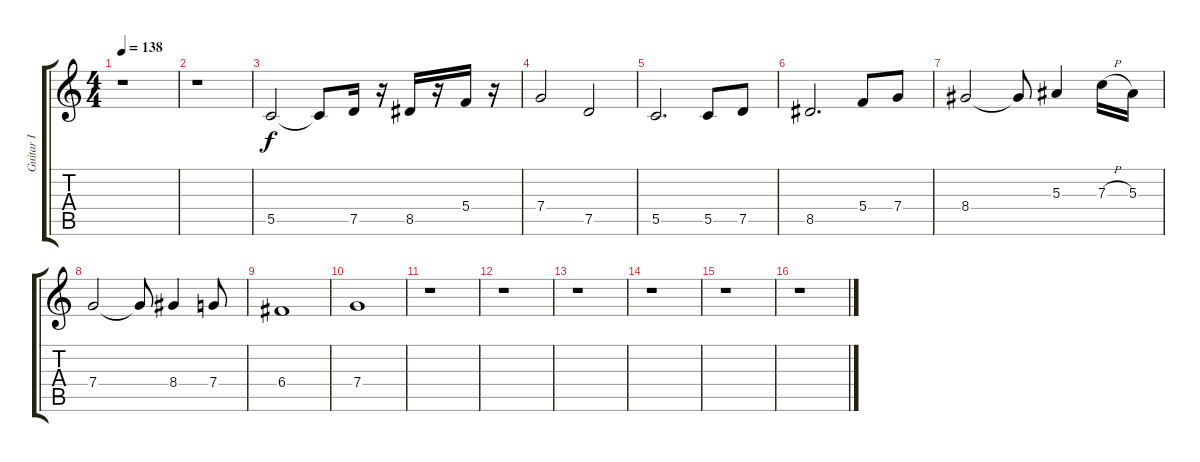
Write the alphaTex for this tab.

\track ("Guitar I" "Guitar I") {instrument distortionguitar}
\staff {score tabs}
\tuning (D4 A3 F3 C3 G2 D2) {hide}
\ts (4 4)
\tempo 138
\clef g2
\ks c
r.1{dy f} |
r.1 |
5.5.2{volume 14 balance 16} 5.5{t}.8 7.5.16 r.16 8.5.16 r.16 5.4.16 r.16 |
7.4.2 7.5.2 |
5.5.2{d} 5.5.8 7.5.8 |
8.5.2{d} 5.4.8 7.4.8 |
8.4.2 8.4{t}.8 5.3.4 7.3{h}.16 5.3.16 |
7.4.2 7.4{t}.8 8.4.4 7.4.8 |
6.4.1 |
7.4.1 |
r.1 |
r.1{balance 8} |
r.1 |
r.1 |
r.1 |
r.1
